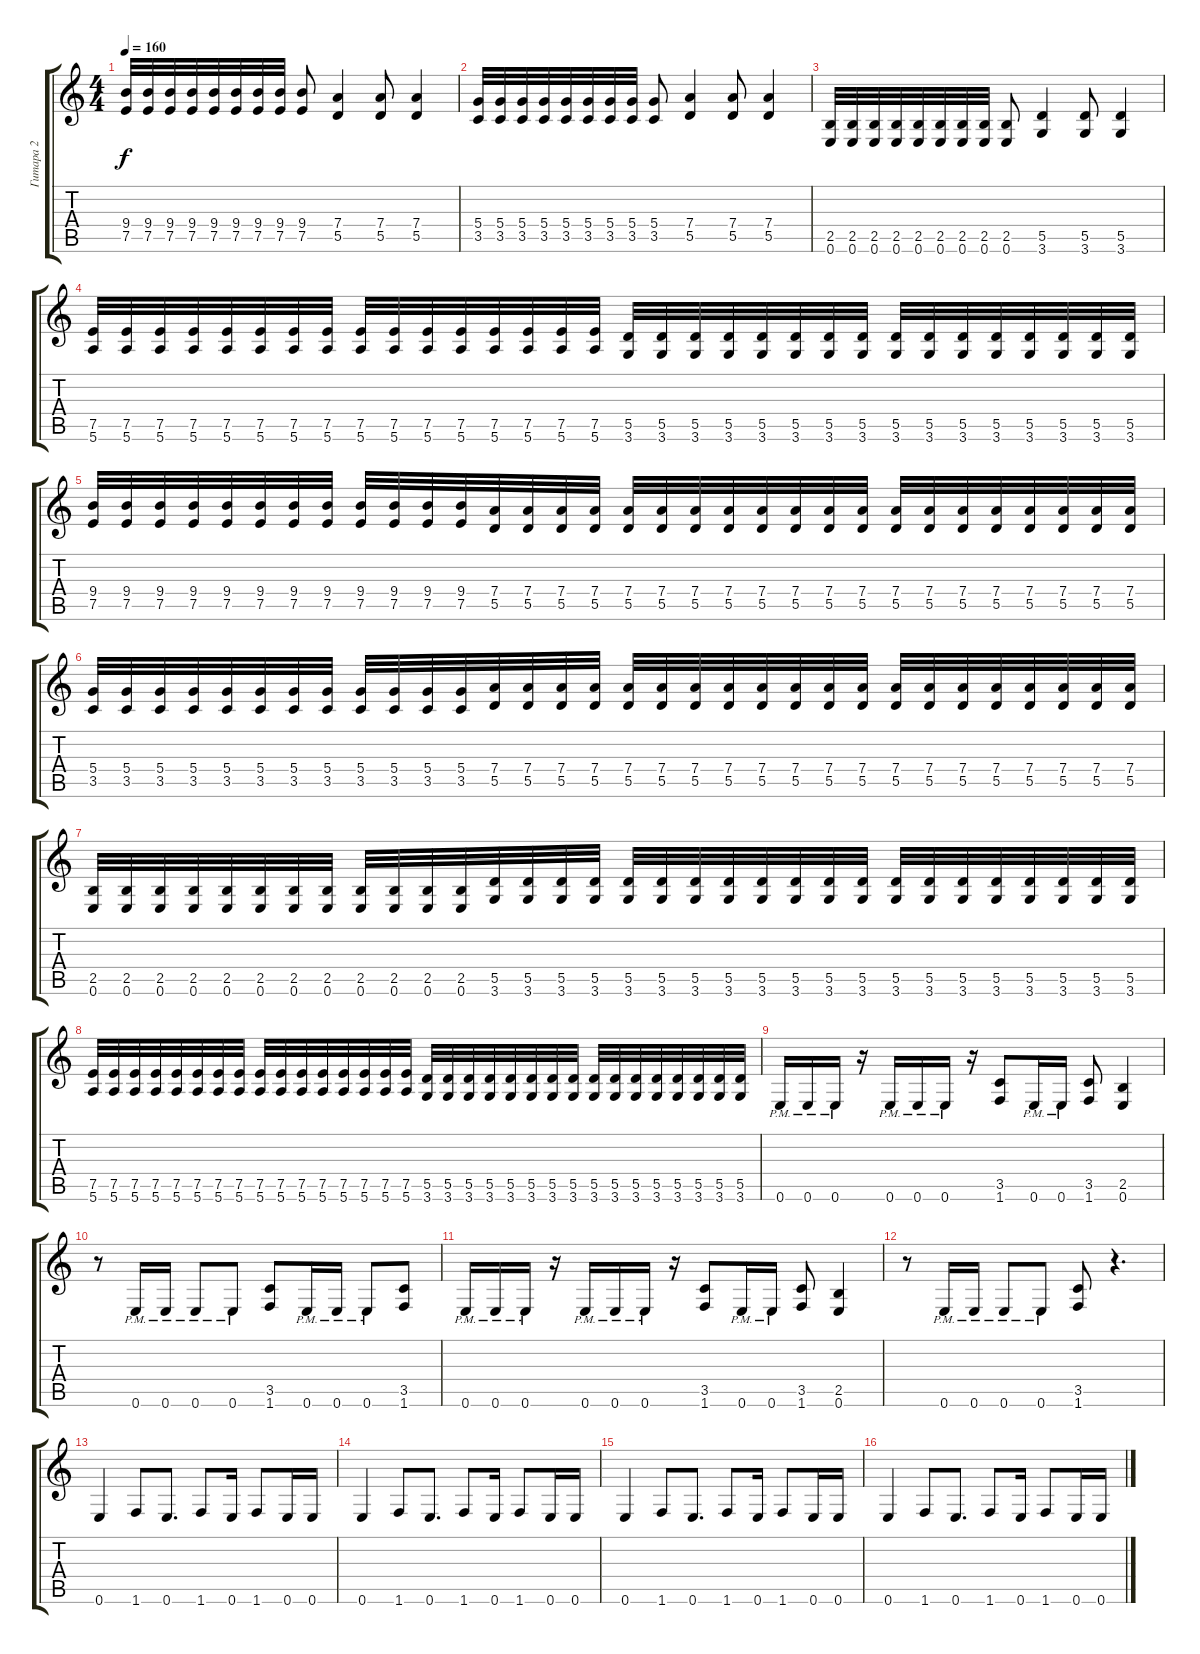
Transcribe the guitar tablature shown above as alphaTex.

\track ("Гитара 2" "Гитара 2") {instrument distortionguitar}
\staff {score tabs}
\tuning (E4 B3 G3 D3 A2 E2) {hide}
\ts (4 4)
\tempo 160
\clef g2
\ks c
(9.4 7.5).32{dy f} (9.4 7.5).32 (9.4 7.5).32 (9.4 7.5).32 (9.4 7.5).32 (9.4 7.5).32 (9.4 7.5).32 (9.4 7.5).32 (9.4 7.5).8 (7.4 5.5).4 (7.4 5.5).8 (7.4 5.5).4 |
(5.4 3.5).32 (5.4 3.5).32 (5.4 3.5).32 (5.4 3.5).32 (5.4 3.5).32 (5.4 3.5).32 (5.4 3.5).32 (5.4 3.5).32 (5.4 3.5).8 (7.4 5.5).4 (7.4 5.5).8 (7.4 5.5).4 |
(2.5 0.6).32 (2.5 0.6).32 (2.5 0.6).32 (2.5 0.6).32 (2.5 0.6).32 (2.5 0.6).32 (2.5 0.6).32 (2.5 0.6).32 (2.5 0.6).8 (5.5 3.6).4 (5.5 3.6).8 (5.5 3.6).4 |
(7.5 5.6).32 (7.5 5.6).32 (7.5 5.6).32 (7.5 5.6).32 (7.5 5.6).32 (7.5 5.6).32 (7.5 5.6).32 (7.5 5.6).32 (7.5 5.6).32 (7.5 5.6).32 (7.5 5.6).32 (7.5 5.6).32 (7.5 5.6).32 (7.5 5.6).32 (7.5 5.6).32 (7.5 5.6).32 (5.5 3.6).32 (5.5 3.6).32 (5.5 3.6).32 (5.5 3.6).32 (5.5 3.6).32 (5.5 3.6).32 (5.5 3.6).32 (5.5 3.6).32 (5.5 3.6).32 (5.5 3.6).32 (5.5 3.6).32 (5.5 3.6).32 (5.5 3.6).32 (5.5 3.6).32 (5.5 3.6).32 (5.5 3.6).32 |
(9.4 7.5).32 (9.4 7.5).32 (9.4 7.5).32 (9.4 7.5).32 (9.4 7.5).32 (9.4 7.5).32 (9.4 7.5).32 (9.4 7.5).32 (9.4 7.5).32 (9.4 7.5).32 (9.4 7.5).32 (9.4 7.5).32 (7.4 5.5).32 (7.4 5.5).32 (7.4 5.5).32 (7.4 5.5).32 (7.4 5.5).32 (7.4 5.5).32 (7.4 5.5).32 (7.4 5.5).32 (7.4 5.5).32 (7.4 5.5).32 (7.4 5.5).32 (7.4 5.5).32 (7.4 5.5).32 (7.4 5.5).32 (7.4 5.5).32 (7.4 5.5).32 (7.4 5.5).32 (7.4 5.5).32 (7.4 5.5).32 (7.4 5.5).32 |
(5.4 3.5).32 (5.4 3.5).32 (5.4 3.5).32 (5.4 3.5).32 (5.4 3.5).32 (5.4 3.5).32 (5.4 3.5).32 (5.4 3.5).32 (5.4 3.5).32 (5.4 3.5).32 (5.4 3.5).32 (5.4 3.5).32 (7.4 5.5).32 (7.4 5.5).32 (7.4 5.5).32 (7.4 5.5).32 (7.4 5.5).32 (7.4 5.5).32 (7.4 5.5).32 (7.4 5.5).32 (7.4 5.5).32 (7.4 5.5).32 (7.4 5.5).32 (7.4 5.5).32 (7.4 5.5).32 (7.4 5.5).32 (7.4 5.5).32 (7.4 5.5).32 (7.4 5.5).32 (7.4 5.5).32 (7.4 5.5).32 (7.4 5.5).32 |
(2.5 0.6).32 (2.5 0.6).32 (2.5 0.6).32 (2.5 0.6).32 (2.5 0.6).32 (2.5 0.6).32 (2.5 0.6).32 (2.5 0.6).32 (2.5 0.6).32 (2.5 0.6).32 (2.5 0.6).32 (2.5 0.6).32 (5.5 3.6).32 (5.5 3.6).32 (5.5 3.6).32 (5.5 3.6).32 (5.5 3.6).32 (5.5 3.6).32 (5.5 3.6).32 (5.5 3.6).32 (5.5 3.6).32 (5.5 3.6).32 (5.5 3.6).32 (5.5 3.6).32 (5.5 3.6).32 (5.5 3.6).32 (5.5 3.6).32 (5.5 3.6).32 (5.5 3.6).32 (5.5 3.6).32 (5.5 3.6).32 (5.5 3.6).32 |
(7.5 5.6).32 (7.5 5.6).32 (7.5 5.6).32 (7.5 5.6).32 (7.5 5.6).32 (7.5 5.6).32 (7.5 5.6).32 (7.5 5.6).32 (7.5 5.6).32 (7.5 5.6).32 (7.5 5.6).32 (7.5 5.6).32 (7.5 5.6).32 (7.5 5.6).32 (7.5 5.6).32 (7.5 5.6).32 (5.5 3.6).32 (5.5 3.6).32 (5.5 3.6).32 (5.5 3.6).32 (5.5 3.6).32 (5.5 3.6).32 (5.5 3.6).32 (5.5 3.6).32 (5.5 3.6).32 (5.5 3.6).32 (5.5 3.6).32 (5.5 3.6).32 (5.5 3.6).32 (5.5 3.6).32 (5.5 3.6).32 (5.5 3.6).32 |
0.6{pm}.16 0.6{pm}.16 0.6{pm}.16 r.16 0.6{pm}.16 0.6{pm}.16 0.6{pm}.16 r.16 (3.5 1.6).8 0.6{pm}.16 0.6{pm}.16 (3.5 1.6).8 (2.5 0.6).4 |
r.8 0.6{pm}.16 0.6{pm}.16 0.6{pm}.8 0.6{pm}.8 (3.5 1.6).8 0.6{pm}.16 0.6{pm}.16 0.6{pm}.8 (3.5 1.6).8 |
0.6{pm}.16 0.6{pm}.16 0.6{pm}.16 r.16 0.6{pm}.16 0.6{pm}.16 0.6{pm}.16 r.16 (3.5 1.6).8 0.6{pm}.16 0.6{pm}.16 (3.5 1.6).8 (2.5 0.6).4 |
r.8 0.6{pm}.16 0.6{pm}.16 0.6{pm}.8 0.6{pm}.8 (3.5 1.6).8 r.4{d} |
0.6.4 1.6.8 0.6.8{d} 1.6.8 0.6.16 1.6.8 0.6.16 0.6.16 |
0.6.4 1.6.8 0.6.8{d} 1.6.8 0.6.16 1.6.8 0.6.16 0.6.16 |
0.6.4 1.6.8 0.6.8{d} 1.6.8 0.6.16 1.6.8 0.6.16 0.6.16 |
0.6.4 1.6.8 0.6.8{d} 1.6.8 0.6.16 1.6.8 0.6.16 0.6.16
